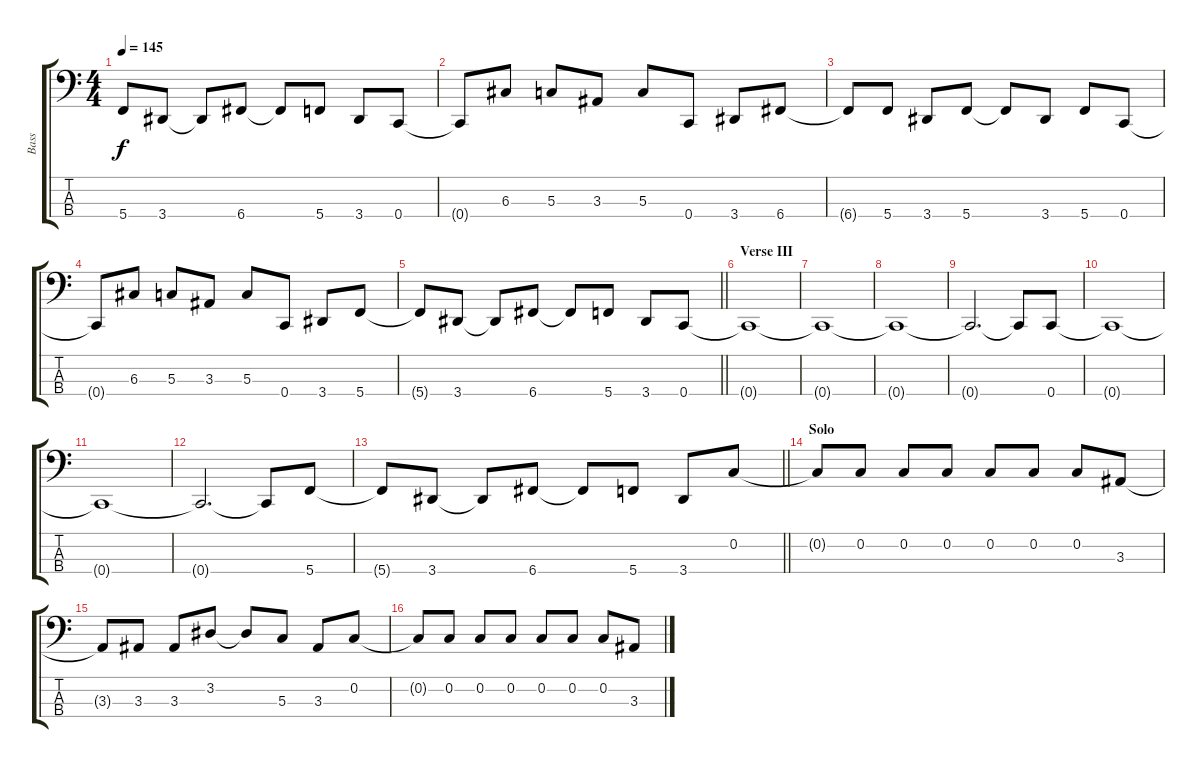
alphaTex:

\track ("Bass" "Bass") {instrument electricbasspick}
\staff {score tabs}
\tuning (F2 C2 G1 C1) {hide}
\ts (4 4)
\tempo 145
\clef f4
\ks c
5.4{t}.8{dy f} 3.4.8 3.4{t}.8 6.4.8 6.4{t}.8 5.4.8 3.4.8 0.4.8 |
0.4{t}.8 6.3.8 5.3.8 3.3.8 5.3.8 0.4.8 3.4.8 6.4.8 |
6.4{t}.8 5.4.8 3.4.8 5.4.8 5.4{t}.8 3.4.8 5.4.8 0.4.8 |
0.4{t}.8 6.3.8 5.3.8 3.3.8 5.3.8 0.4.8 3.4.8 5.4.8 |
\barLineRight lightlight
5.4{t}.8 3.4.8 3.4{t}.8 6.4.8 6.4{t}.8 5.4.8 3.4.8 0.4.8 |
\section ("" "Verse III")
0.4{t}.1 |
0.4{t}.1 |
0.4{t}.1 |
0.4{t}.2{d} 0.4{t}.8 0.4.8 |
0.4{t}.1 |
0.4{t}.1 |
0.4{t}.2{d} 0.4{t}.8 5.4.8 |
\barLineRight lightlight
5.4{t}.8 3.4.8 3.4{t}.8 6.4.8 6.4{t}.8 5.4.8 3.4.8 0.2.8 |
\section ("" "Solo")
0.2{t}.8 0.2.8 0.2.8 0.2.8 0.2.8 0.2.8 0.2.8 3.3.8 |
3.3{t}.8 3.3.8 3.3.8 3.2.8 3.2{t}.8 5.3.8 3.3.8 0.2.8 |
0.2{t}.8 0.2.8 0.2.8 0.2.8 0.2.8 0.2.8 0.2.8 3.3.8
